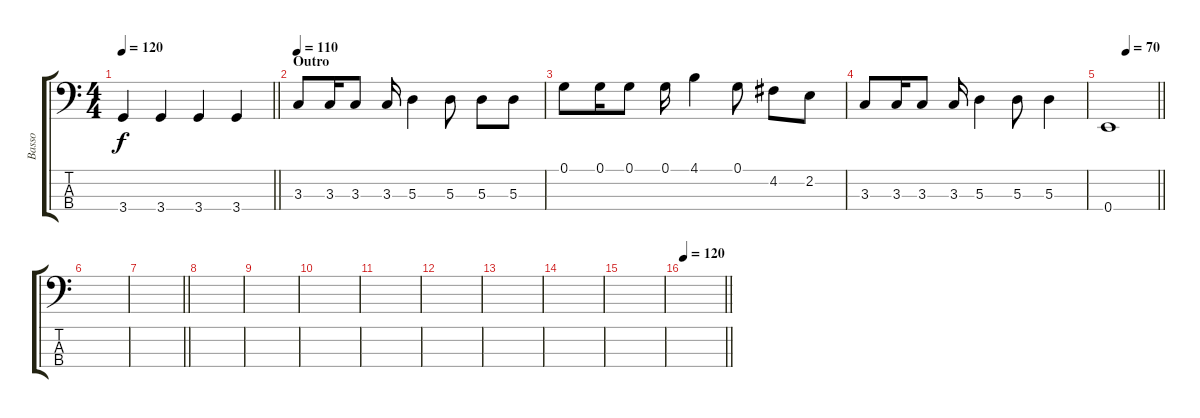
\track ("Basso" "Basso") {instrument electricbassfinger}
\staff {score tabs}
\tuning (G2 D2 A1 E1) {hide}
\ts (4 4)
\tempo 120
\clef f4
\barLineRight lightlight
\ks c
3.4.4{dy f} 3.4.4 3.4.4 3.4.4 |
\section ("" "Outro")
\tempo 110
3.3.8 3.3.16 3.3.8 3.3.16 5.3.4 5.3.8 5.3.8 5.3.8 |
0.1.8 0.1.16 0.1.8 0.1.16 4.1.4 0.1.8 4.2.8 2.2.8 |
3.3.8 3.3.16 3.3.8 3.3.16 5.3.4 5.3.8 5.3.4 |
\tempo (70 0.375)
\barLineRight lightlight
0.4.1 |
|
\barLineRight lightlight
|
|
|
|
|
|
|
|
|
\tempo 120
\barLineRight lightlight
